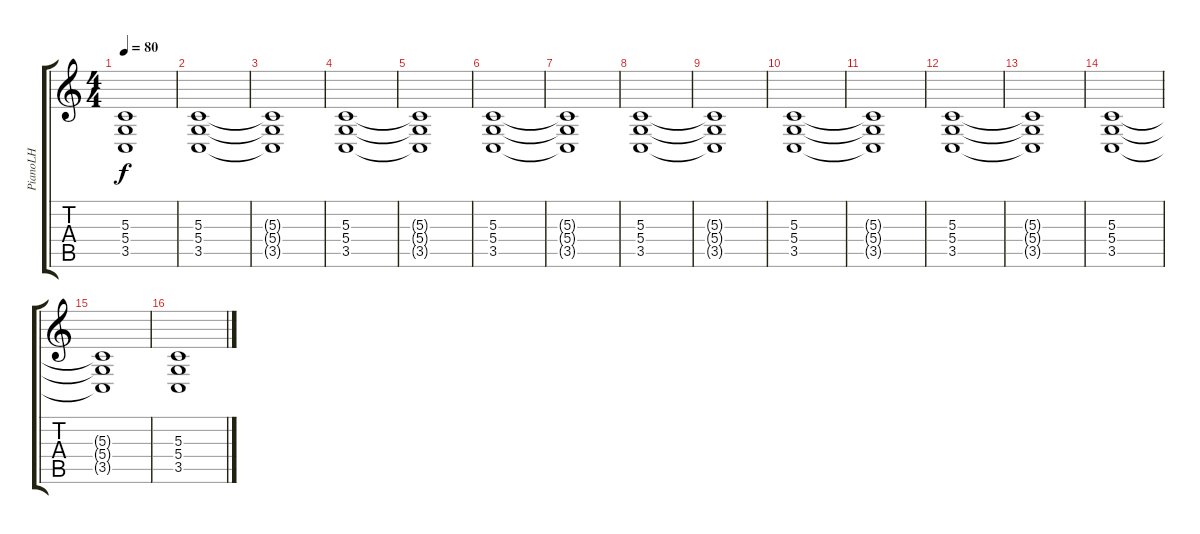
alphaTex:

\track ("PianoLH" "PianoLH") {instrument electricpiano2}
\staff {score tabs}
\tuning (E4 B3 G3 D3 A2 E2) {hide}
\ts (4 4)
\tempo 80
\clef g2
\ks c
(5.3{t} 5.4{t} 3.5{t}).1{dy f} |
(5.3 5.4 3.5).1 |
(5.3{t} 5.4{t} 3.5{t}).1 |
(5.3 5.4 3.5).1 |
(5.3{t} 5.4{t} 3.5{t}).1 |
(5.3 5.4 3.5).1 |
(5.3{t} 5.4{t} 3.5{t}).1 |
(5.3 5.4 3.5).1 |
(5.3{t} 5.4{t} 3.5{t}).1 |
(5.3 5.4 3.5).1 |
(5.3{t} 5.4{t} 3.5{t}).1 |
(5.3 5.4 3.5).1 |
(5.3{t} 5.4{t} 3.5{t}).1 |
(5.3 5.4 3.5).1 |
(5.3{t} 5.4{t} 3.5{t}).1 |
(5.3 5.4 3.5).1
